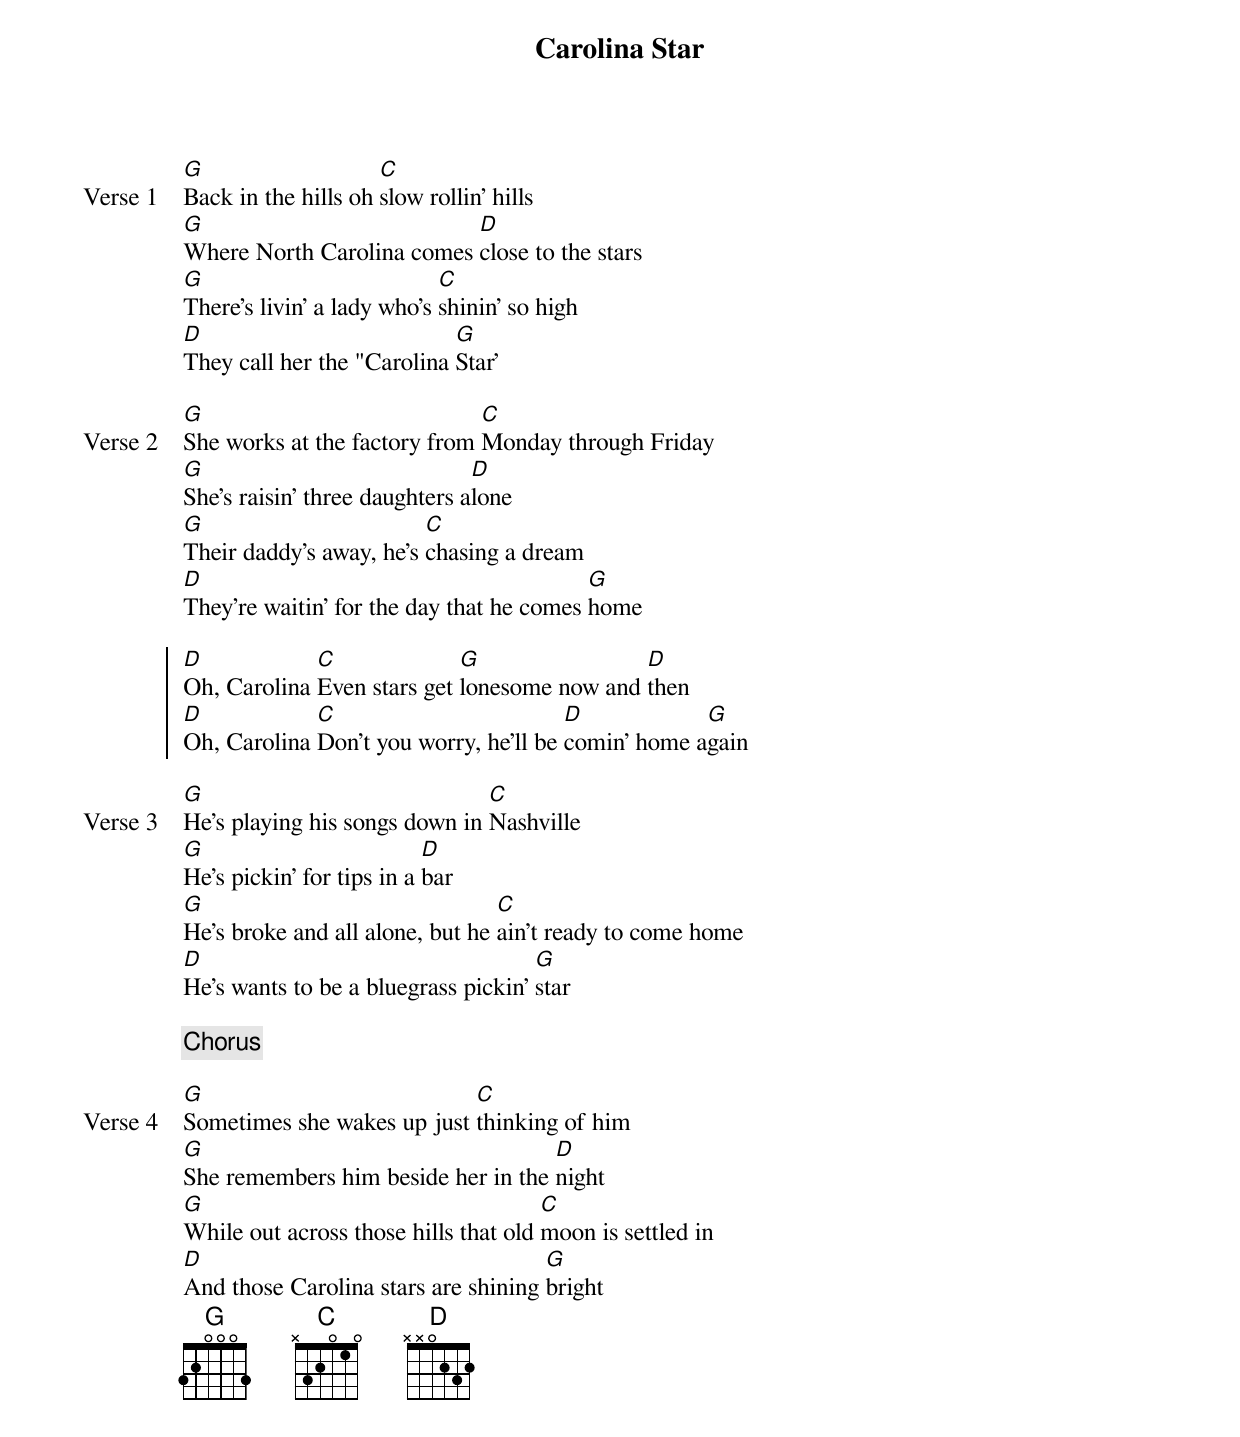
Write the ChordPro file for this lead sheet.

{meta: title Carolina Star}
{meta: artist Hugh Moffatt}
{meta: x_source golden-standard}
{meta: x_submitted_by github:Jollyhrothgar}
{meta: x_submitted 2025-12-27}
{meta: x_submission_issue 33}
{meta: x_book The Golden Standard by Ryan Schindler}
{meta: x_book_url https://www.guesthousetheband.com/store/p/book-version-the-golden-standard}
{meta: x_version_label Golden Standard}
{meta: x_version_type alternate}
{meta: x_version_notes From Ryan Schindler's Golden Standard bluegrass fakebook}
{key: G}

{start_of_verse: Verse 1}
[G]Back in the hills oh [C]slow rollin' hills
[G]Where North Carolina comes [D]close to the stars
[G]There's livin' a lady who's [C]shinin' so high
[D]They call her the "Carolina [G]Star'
{end_of_verse}

{start_of_verse: Verse 2}
[G]She works at the factory from [C]Monday through Friday
[G]She's raisin' three daughters a[D]lone
[G]Their daddy's away, he's [C]chasing a dream
[D]They're waitin' for the day that he comes [G]home
{end_of_verse}

{start_of_chorus}
[D]Oh, Carolina [C]Even stars get [G]lonesome now and [D]then
[D]Oh, Carolina [C]Don't you worry, he'll be [D]comin' home a[G]gain
{end_of_chorus}

{start_of_verse: Verse 3}
[G]He's playing his songs down in [C]Nashville
[G]He's pickin' for tips in a [D]bar
[G]He's broke and all alone, but he [C]ain't ready to come home
[D]He's wants to be a bluegrass pickin' [G]star
{end_of_verse}

{chorus}

{start_of_verse: Verse 4}
[G]Sometimes she wakes up just [C]thinking of him
[G]She remembers him beside her in the [D]night
[G]While out across those hills that old [C]moon is settled in
[D]And those Carolina stars are shining [G]bright
{end_of_verse}
